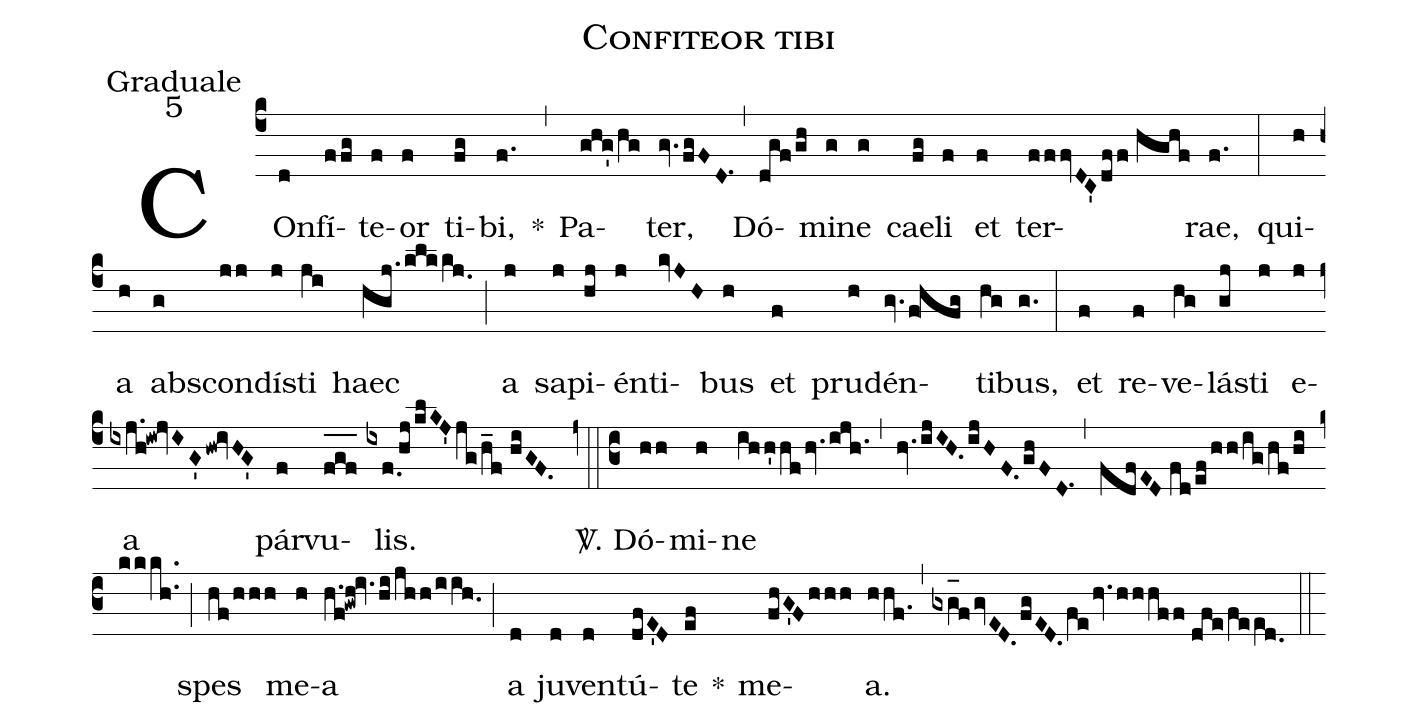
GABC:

name:Confiteor tibi;
office-part:Graduale;
mode:5;
%%
(c4) COn(d)fí(ffg)te(f)or(f) ti(fg)bi,(f.) *(,) Pa(ghg'/hg)ter,(gv.fgFD.1) (,) Dó(dgf/gh)mi(g)ne(g) cae(fg)li(f) et(f) ter(fffvDC'dff//hghf)rae,(f.) (:) qui(h)a(h) abs(g)con(jj)dí(j)sti(ji) haec(hgj.klkkj.0) (;) a(j) sa(j)pi(hj)én(j)ti(kvJH)bus(h) et(f) pru(h)dén(gv.f!hfg)ti(hg)bus,(g.) (:) et(f) re(f)ve(hg)lá(gj)sti(j) e(j)a(ixj.h!iw!jvIG'hw!ivHG') pár(f)vu(f_[oh:h]g_[oh:h]f_[oh:h])lis.(ixf.0/[-0.5]hj/klKJ'jg/h_f//hiGF.) (z0::c3) <sp>V/</sp>. Dó(hh)mi(h)ne(ihh'hfhv.ijh.1) (,) (hv.ijIH.ijHF.ghFD.1) (,) (fdfED//fd/ef/hh/ig/hf/hi/kkkh..) (;) spes(hf/hhh) me(h)a(h.f!gwh!iv.hi/!jh/!h/iih.0) (;) a(d) ju(d)ven(d)tú(dfE'D)te(ef) *() me(fhG'Fhhh)a.(hhf.) (,) (gxg_[oh:h]fgvED.fgED.fehv.hhhff//dfe/fee[ll:1]d.0) (::)
